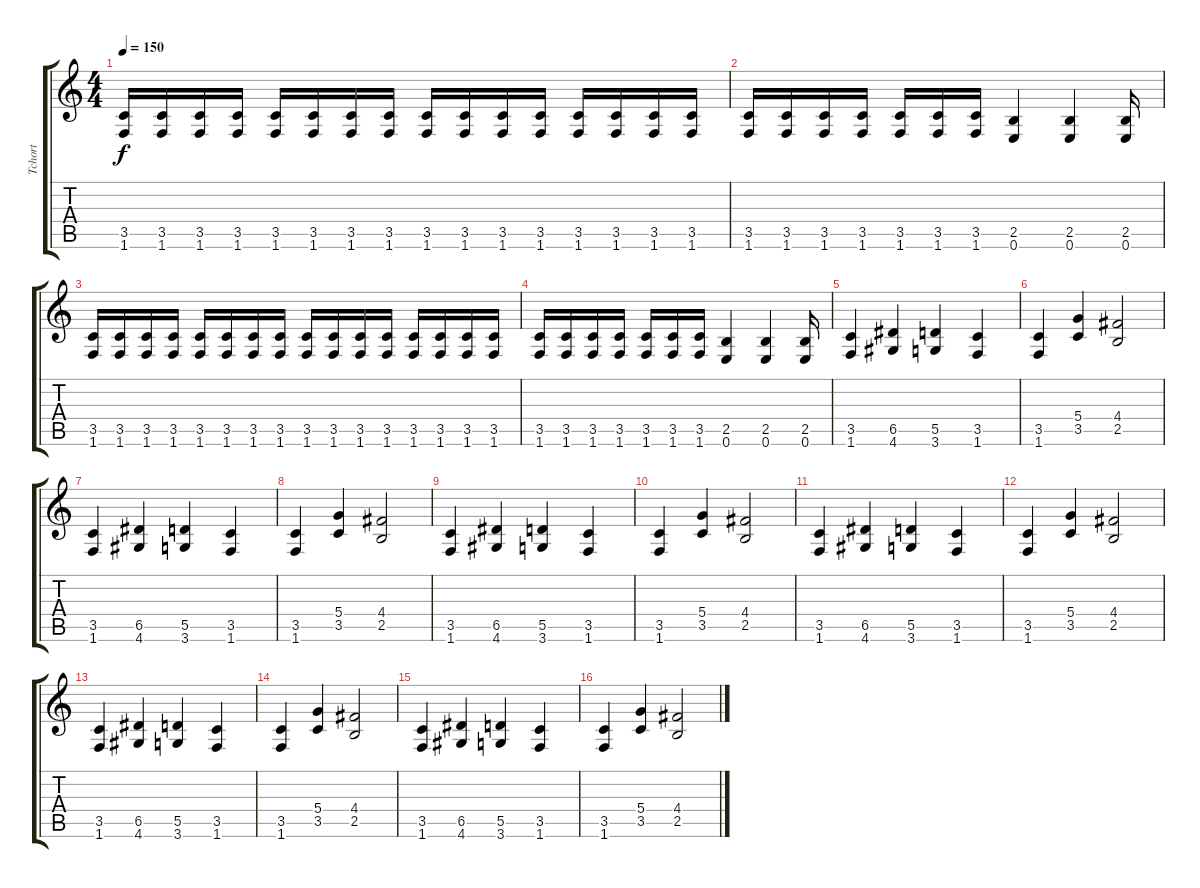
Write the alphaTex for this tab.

\track ("Tchort" "Tchort") {instrument distortionguitar}
\staff {score tabs}
\tuning (E4 B3 G3 D3 A2 E2) {hide}
\ts (4 4)
\tempo 150
\clef g2
\ks c
(3.5 1.6).16{dy f} (3.5 1.6).16 (3.5 1.6).16 (3.5 1.6).16 (3.5 1.6).16 (3.5 1.6).16 (3.5 1.6).16 (3.5 1.6).16 (3.5 1.6).16 (3.5 1.6).16 (3.5 1.6).16 (3.5 1.6).16 (3.5 1.6).16 (3.5 1.6).16 (3.5 1.6).16 (3.5 1.6).16 |
(3.5 1.6).16 (3.5 1.6).16 (3.5 1.6).16 (3.5 1.6).16 (3.5 1.6).16 (3.5 1.6).16 (3.5 1.6).16 (2.5 0.6).4 (2.5 0.6).4 (2.5 0.6).16 |
(3.5 1.6).16 (3.5 1.6).16 (3.5 1.6).16 (3.5 1.6).16 (3.5 1.6).16 (3.5 1.6).16 (3.5 1.6).16 (3.5 1.6).16 (3.5 1.6).16 (3.5 1.6).16 (3.5 1.6).16 (3.5 1.6).16 (3.5 1.6).16 (3.5 1.6).16 (3.5 1.6).16 (3.5 1.6).16 |
(3.5 1.6).16 (3.5 1.6).16 (3.5 1.6).16 (3.5 1.6).16 (3.5 1.6).16 (3.5 1.6).16 (3.5 1.6).16 (2.5 0.6).4 (2.5 0.6).4 (2.5 0.6).16 |
(3.5 1.6).4 (6.5 4.6).4 (5.5 3.6).4 (3.5 1.6).4 |
(3.5 1.6).4 (5.4 3.5).4 (4.4 2.5).2 |
(3.5 1.6).4 (6.5 4.6).4 (5.5 3.6).4 (3.5 1.6).4 |
(3.5 1.6).4 (5.4 3.5).4 (4.4 2.5).2 |
(3.5 1.6).4 (6.5 4.6).4 (5.5 3.6).4 (3.5 1.6).4 |
(3.5 1.6).4 (5.4 3.5).4 (4.4 2.5).2 |
(3.5 1.6).4 (6.5 4.6).4 (5.5 3.6).4 (3.5 1.6).4 |
(3.5 1.6).4 (5.4 3.5).4 (4.4 2.5).2 |
(3.5 1.6).4 (6.5 4.6).4 (5.5 3.6).4 (3.5 1.6).4 |
(3.5 1.6).4 (5.4 3.5).4 (4.4 2.5).2 |
(3.5 1.6).4 (6.5 4.6).4 (5.5 3.6).4 (3.5 1.6).4 |
(3.5 1.6).4 (5.4 3.5).4 (4.4 2.5).2
